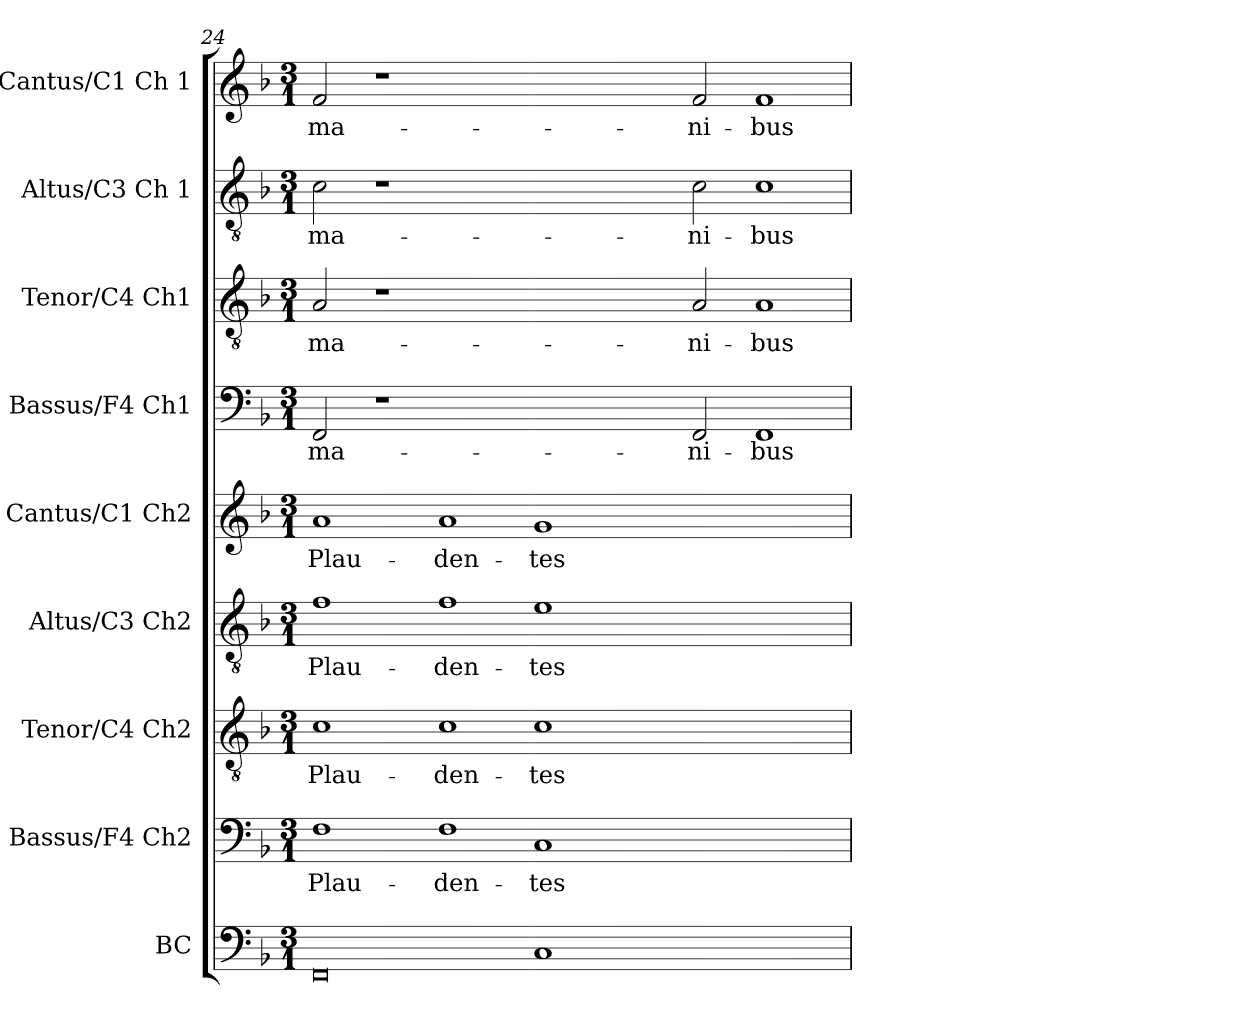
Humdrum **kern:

**kern	**kern	**text	**kern	**text	**kern	**text	**kern	**text	**kern	**text	**kern	**text	**kern	**text	**kern	**text
*part9	*part8	*part8	*part7	*part7	*part6	*part6	*part5	*part5	*part4	*part4	*part3	*part3	*part2	*part2	*part1	*part1
*staff9	*staff8	*staff8	*staff7	*staff7	*staff6	*staff6	*staff5	*staff5	*staff4	*staff4	*staff3	*staff3	*staff2	*staff2	*staff1	*staff1
*I"BC	*I"Bassus/F4  Ch2	*	*I"Tenor/C4  Ch2	*	*I"Altus/C3  Ch2	*	*I"Cantus/C1  Ch2	*	*I"Bassus/F4  Ch1	*	*I"Tenor/C4  Ch1	*	*I"Altus/C3  Ch 1	*	*I"Cantus/C1  Ch 1	*
*	*I'Ch	*	*I'Ch	*	*I'Ch	*	*I'Ch	*	*I'Ch	*	*I'Ch	*	*I'Ch	*	*I'Ch	*
*clefF4	*clefF4	*	*clefGv2	*	*clefGv2	*	*clefG2	*	*clefF4	*	*clefGv2	*	*clefGv2	*	*clefG2	*
*k[b-]	*k[b-]	*	*k[b-]	*	*k[b-]	*	*k[b-]	*	*k[b-]	*	*k[b-]	*	*k[b-]	*	*k[b-]	*
*F:	*F:	*	*F:	*	*F:	*	*F:	*	*F:	*	*F:	*	*F:	*	*F:	*
*M3/1	*M3/1	*	*M3/1	*	*M3/1	*	*M3/1	*	*M3/1	*	*M3/1	*	*M3/1	*	*M3/1	*
=24	=24	=24	=24	=24	=24	=24	=24	=24	=24	=24	=24	=24	=24	=24	=24	=24
!	!	!LO:LY:b:cj	!	!LO:LY:b:cj	!	!LO:LY:b:cj	!	!LO:LY:b:cj	!	!LO:LY:b:cj	!	!LO:LY:b:cj	!	!LO:LY:b:cj	!	!LO:LY:b:cj
0FF	1F	Plau-	1c	Plau-	1f	Plau-	1a	Plau-	2FF/	ma-	2A/	ma-	2c\	ma-	2f/	ma-
!	!	!	!	!	!	!	!	!	!LO:N:vis=1	!	!LO:N:vis=1	!	!LO:N:vis=1	!	!LO:N:vis=1	!
.	.	.	.	.	.	.	.	.	0.r	.	0.r	.	0.r	.	0.r	.
!	!	!LO:LY:b:cj	!	!LO:LY:b:cj	!	!LO:LY:b:cj	!	!LO:LY:b:cj	!	!	!	!	!	!	!	!
.	1F	-den-	1c	-den-	1f	-den-	1a	-den-	.	.	.	.	.	.	.	.
!	!	!LO:LY:b:cj	!	!LO:LY:b:cj	!	!LO:LY:b:cj	!	!LO:LY:b:cj	!	!	!	!	!	!	!	!
1C	1C	-tes	1c	-tes	1e	-tes	1g	-tes	.	.	.	.	.	.	.	.
0ryy	0ryy	.	0ryy	.	0ryy	.	0ryy	.	.	.	.	.	.	.	.	.
!	!	!	!	!	!	!	!	!	!	!LO:LY:b:cj	!	!LO:LY:b:cj	!	!LO:LY:b:cj	!	!LO:LY:b:cj
.	.	.	.	.	.	.	.	.	2FF/	-ni-	2A/	-ni-	2c\	-ni-	2f/	-ni-
!	!	!	!	!	!	!	!	!	!	!LO:LY:b:cj	!	!LO:LY:b:cj	!	!LO:LY:b:cj	!	!LO:LY:b:cj
.	.	.	.	.	.	.	.	.	1FF	-bus	1A	-bus	1c	-bus	1f	-bus
=	=	=	=	=	=	=	=	=	=	=	=	=	=	=	=	=
*-	*-	*-	*-	*-	*-	*-	*-	*-	*-	*-	*-	*-	*-	*-	*-	*-
